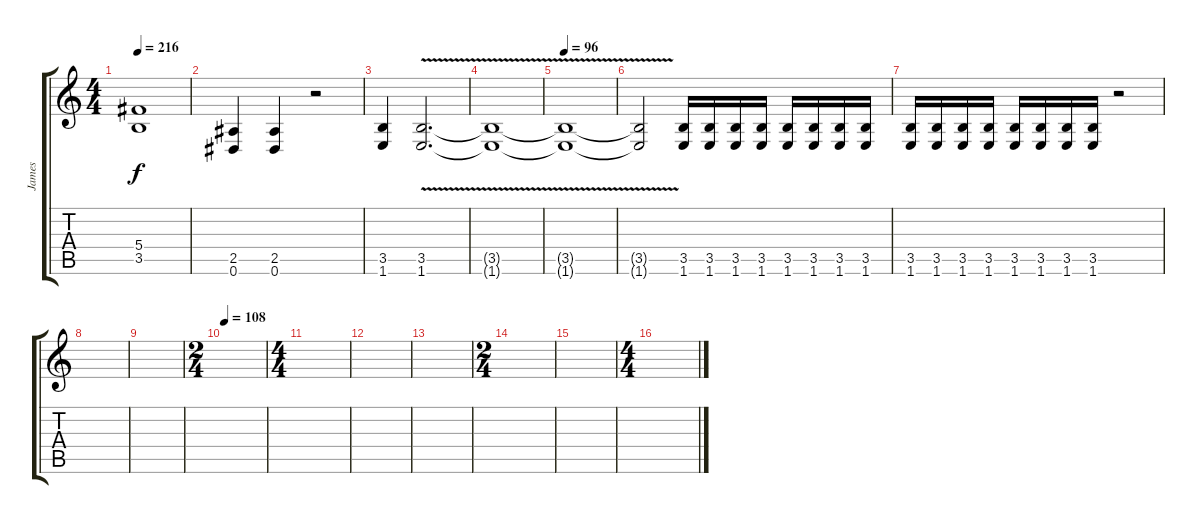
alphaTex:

\track ("James" "James") {instrument distortionguitar}
\staff {score tabs}
\tuning (Eb4 Bb3 Gb3 Db3 Ab2 Eb2) {hide}
\ts (4 4)
\tempo 216
\clef g2
\ks c
(5.4{t} 3.5{t}).1{dy f} |
(2.5 0.6).4 (2.5 0.6).4 r.2 |
(3.5 1.6).4 (3.5{v} 1.6{v}).2{d} |
(3.5{v t} 1.6{v t}).1 |
\tempo 96
(3.5{v t} 1.6{v t}).1 |
(3.5{v t} 1.6{v t}).2 (3.5 1.6).16 (3.5 1.6).16 (3.5 1.6).16 (3.5 1.6).16 (3.5 1.6).16 (3.5 1.6).16 (3.5 1.6).16 (3.5 1.6).16 |
(3.5 1.6).16 (3.5 1.6).16 (3.5 1.6).16 (3.5 1.6).16 (3.5 1.6).16 (3.5 1.6).16 (3.5 1.6).16 (3.5 1.6).16 r.2 |
|
|
\ts (2 4)
\tempo 108
|
\ts (4 4)
|
|
|
\ts (2 4)
|
|
\ts (4 4)
